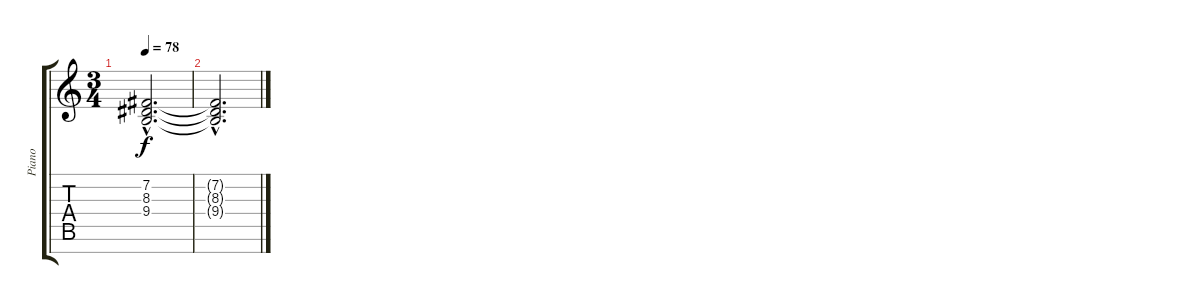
\track ("Piano" "Piano") {instrument acousticgrandpiano}
\staff {score tabs}
\tuning (E4 B3 G3 D3 A2 E2 B1) {hide}
\ts (3 4)
\tempo 78
\clef g2
\ks c
(7.2{hac t} 8.3{hac t} 9.4{hac t}).2{d dy f} |
(7.2{hac t} 8.3{hac t} 9.4{hac t}).2{d}
